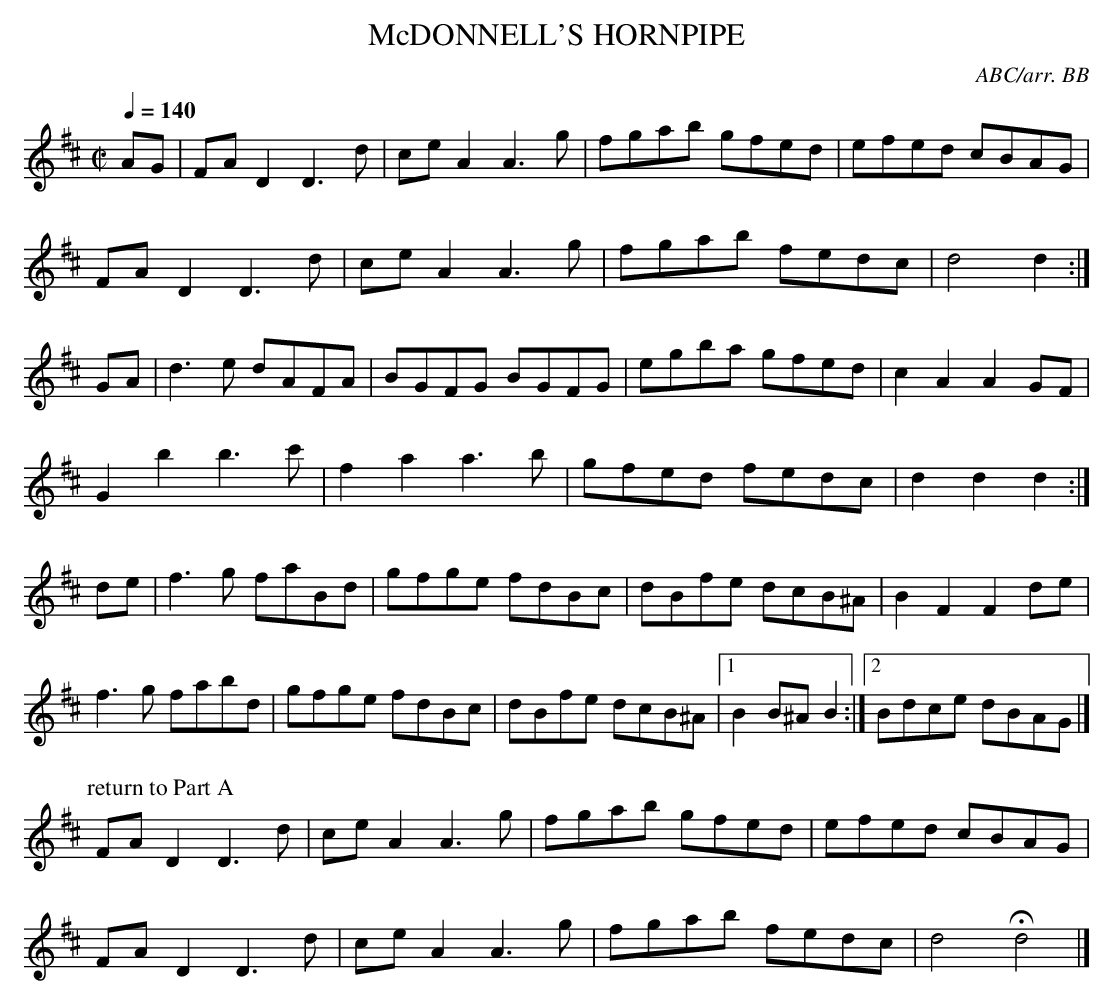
X:1
T:McDONNELL'S HORNPIPE
C:ABC/arr. BB
Y:"Irish"
sounds like an A-B-C-A tune. I have structured
this file (and its MP3) accordingly.
Q:1/4=140
M:C|
L:1/8
K:D
AG|FAD2 D3d|ceA2 A3g|fgab gfed|efed cBAG|
FAD2 D3d|ceA2 A3g|fgab fedc|d4 d2 :|
GA|d3e dAFA|BGFG BGFG|egba gfed|c2A2A2 GF|
G2b2 b3c'|f2a2 a3b|gfed fedc|d2d2d2 :|
de|f3g faBd|gfge fdBc|dBfe dcB^A|B2F2F2 de|
f3g fabd|gfge fdBc|dBfe dcB^A|1 B2 B^A B2 :|\
[2 Bdce dBAG |]
P:return to Part A
FAD2 D3d|ceA2 A3g|fgab gfed|efed cBAG|
FAD2 D3d|ceA2 A3g|fgab fedc|d4 Hd4|]
